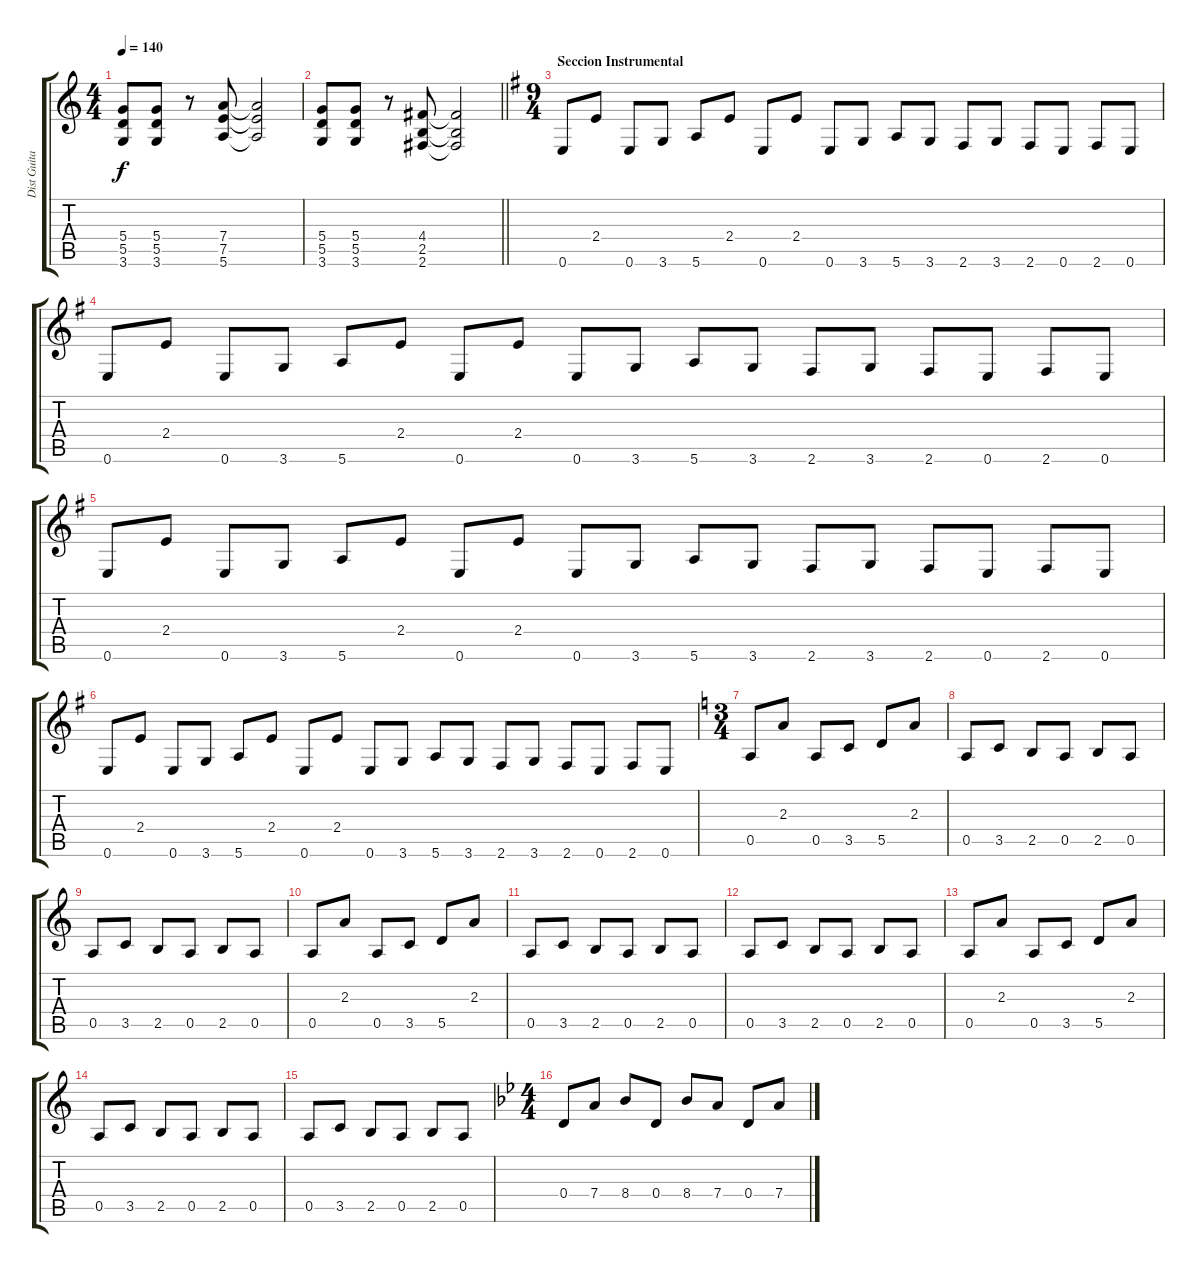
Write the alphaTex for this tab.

\track ("Dist Guitar" "Dist Guita") {instrument distortionguitar}
\staff {score tabs}
\tuning (E4 B3 G3 D3 A2 E2) {hide}
\ts (4 4)
\tempo 140
\clef g2
\ks c
(5.4 5.5 3.6).8{dy f} (5.4 5.5 3.6).8 r.8 (7.4 7.5 5.6).8 (7.4{t} 7.5{t} 5.6{t}).2 |
\barLineRight lightlight
(5.4 5.5 3.6).8 (5.4 5.5 3.6).8 r.8 (4.4 2.5 2.6).8 (4.4{t} 2.5{t} 2.6{t}).2 |
\ts (9 4)
\section ("" "Seccion Instrumental")
\ks eminor
0.6.8 2.4.8 0.6.8 3.6.8 5.6.8 2.4.8 0.6.8 2.4.8 0.6.8 3.6.8 5.6.8 3.6.8 2.6.8 3.6.8 2.6.8 0.6.8 2.6.8 0.6.8 |
0.6.8 2.4.8 0.6.8 3.6.8 5.6.8 2.4.8 0.6.8 2.4.8 0.6.8 3.6.8 5.6.8 3.6.8 2.6.8 3.6.8 2.6.8 0.6.8 2.6.8 0.6.8 |
0.6.8 2.4.8 0.6.8 3.6.8 5.6.8 2.4.8 0.6.8 2.4.8 0.6.8 3.6.8 5.6.8 3.6.8 2.6.8 3.6.8 2.6.8 0.6.8 2.6.8 0.6.8 |
0.6.8 2.4.8 0.6.8 3.6.8 5.6.8 2.4.8 0.6.8 2.4.8 0.6.8 3.6.8 5.6.8 3.6.8 2.6.8 3.6.8 2.6.8 0.6.8 2.6.8 0.6.8 |
\ts (3 4)
\ks aminor
0.5.8 2.3.8 0.5.8 3.5.8 5.5.8 2.3.8 |
0.5.8 3.5.8 2.5.8 0.5.8 2.5.8 0.5.8 |
0.5.8 3.5.8 2.5.8 0.5.8 2.5.8 0.5.8 |
0.5.8 2.3.8 0.5.8 3.5.8 5.5.8 2.3.8 |
0.5.8 3.5.8 2.5.8 0.5.8 2.5.8 0.5.8 |
0.5.8 3.5.8 2.5.8 0.5.8 2.5.8 0.5.8 |
0.5.8 2.3.8 0.5.8 3.5.8 5.5.8 2.3.8 |
0.5.8 3.5.8 2.5.8 0.5.8 2.5.8 0.5.8 |
0.5.8 3.5.8 2.5.8 0.5.8 2.5.8 0.5.8 |
\ts (4 4)
\ks gminor
0.4.8 7.4.8 8.4.8 0.4.8 8.4.8 7.4.8 0.4.8 7.4.8
